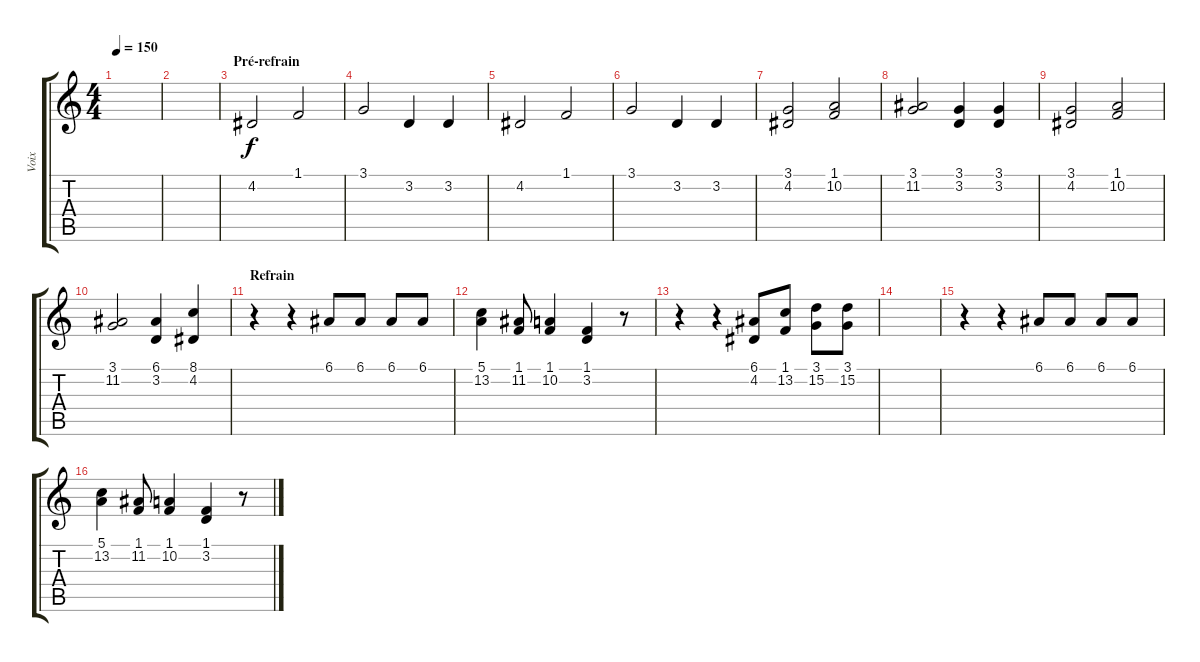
\track ("Voix" "Voix") {instrument lead6voice}
\staff {score tabs}
\tuning (E4 B3 G3 D3 A2 E2) {hide}
\ts (4 4)
\tempo 150
\clef g2
\ks c
|
|
\section ("" "Pré-refrain")
4.2.2 1.1.2 |
3.1.2 3.2.4 3.2.4 |
4.2.2 1.1.2 |
3.1.2 3.2.4 3.2.4 |
(3.1 4.2).2 (1.1 10.2).2 |
(3.1 11.2).2 (3.1 3.2).4 (3.1 3.2).4 |
(3.1 4.2).2 (1.1 10.2).2 |
(3.1 11.2).2 (6.1 3.2).4 (8.1 4.2).4 |
\section ("" "Refrain")
r.4 r.4 6.1.8 6.1.8 6.1.8 6.1.8 |
(5.1 13.2).4 (1.1 11.2).8 (1.1 10.2).4 (1.1 3.2).4 r.8 |
r.4 r.4 (6.1 4.2).8 (1.1 13.2).8 (3.1 15.2).8 (3.1 15.2).8 |
|
r.4 r.4 6.1.8 6.1.8 6.1.8 6.1.8 |
(5.1 13.2).4 (1.1 11.2).8 (1.1 10.2).4 (1.1 3.2).4 r.8
